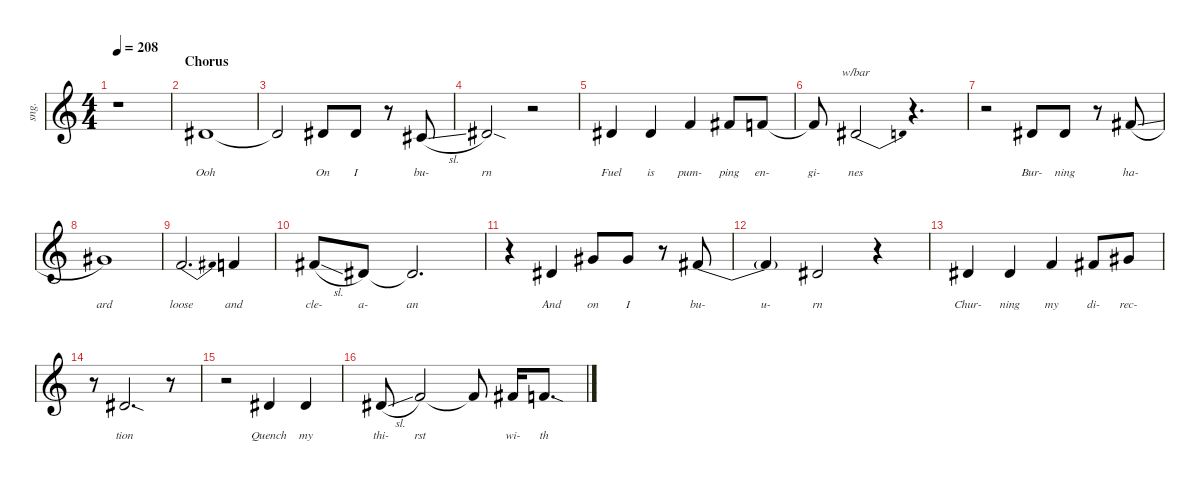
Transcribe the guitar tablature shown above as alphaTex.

\defaultSystemsLayout 4
\hideDynamics
\bracketExtendMode nobrackets
\otherSystemsTrackNameOrientation horizontal
\track ("Vocals" "sng.") {multiBarRest instrument voiceoohs}
\staff {score}
\tuning (Eb4 Bb3 Gb3 Db3 Ab2 Eb2)
\ts (4 4)
\tempo 208
\clef g2
\ks c
r.1{dy mf beam Down} |
\section ("" "Chorus")
5.2{acc #}.1{lyrics (0 "Ooh") lyrics (1 "") lyrics (2 "") lyrics (3 "") lyrics (4 "") beam Up} |
5.2{t acc #}.2{beam Up} 5.2{acc #}.8{lyrics (0 "On") lyrics (1 "") lyrics (2 "") lyrics (3 "") lyrics (4 "") beam Up} 5.2{acc #}.8{lyrics (0 "I") lyrics (1 "") lyrics (2 "") lyrics (3 "") lyrics (4 "") beam Up} r.8{beam Up} 3.2{sl acc #}.8{lyrics (0 "bu-") lyrics (1 "") lyrics (2 "") lyrics (3 "") lyrics (4 "") beam Up} |
5.2{sod acc #}.2{lyrics (0 "rn") lyrics (1 "") lyrics (2 "") lyrics (3 "") lyrics (4 "") beam Up} r.2{beam Up} |
5.2{acc #}.4{lyrics (0 "Fuel") lyrics (1 "") lyrics (2 "") lyrics (3 "") lyrics (4 "") beam Up} 5.2{acc #}.4{lyrics (0 "is") lyrics (1 "") lyrics (2 "") lyrics (3 "") lyrics (4 "") beam Up} 7.2.4{lyrics (0 "pum-") lyrics (1 "") lyrics (2 "") lyrics (3 "") lyrics (4 "") beam Up} 8.2{acc #}.8{lyrics (0 "ping") lyrics (1 "") lyrics (2 "") lyrics (3 "") lyrics (4 "") beam Up} 7.2.8{lyrics (0 "en-") lyrics (1 "") lyrics (2 "") lyrics (3 "") lyrics (4 "") beam Up} |
7.2{t}.8{lyrics (0 "gi-") lyrics (1 "") lyrics (2 "") lyrics (3 "") lyrics (4 "") beam Up} 5.2{acc #}.2{tbe (dive default 29.4 0 59.4 -2) lyrics (0 "nes") lyrics (1 "") lyrics (2 "") lyrics (3 "") lyrics (4 "") beam Up} r.4{d beam Up} |
r.2{beam Down} 5.2{acc #}.8{lyrics (0 "Bur-") lyrics (1 "") lyrics (2 "") lyrics (3 "") lyrics (4 "") beam Up} 5.2{acc #}.8{lyrics (0 "ning") lyrics (1 "") lyrics (2 "") lyrics (3 "") lyrics (4 "") beam Up} r.8{beam Up} 8.2{sl acc #}.8{lyrics (0 "ha-") lyrics (1 "") lyrics (2 "") lyrics (3 "") lyrics (4 "") beam Up} |
10.2{acc #}.1{lyrics (0 "ard") lyrics (1 "") lyrics (2 "") lyrics (3 "") lyrics (4 "") beam Up} |
7.2{be (bend 11.4 0 20.4 2)}.2{d lyrics (0 "loose") lyrics (1 "") lyrics (2 "") lyrics (3 "") lyrics (4 "") beam Up} 7.2.4{lyrics (0 "and") lyrics (1 "") lyrics (2 "") lyrics (3 "") lyrics (4 "") beam Up} |
8.2{sl acc #}.8{lyrics (0 "cle-") lyrics (1 "") lyrics (2 "") lyrics (3 "") lyrics (4 "") beam Up} 5.2{acc #}.8{lyrics (0 "a-") lyrics (1 "") lyrics (2 "") lyrics (3 "") lyrics (4 "") beam Up} 5.2{t acc #}.2{d lyrics (0 "an") lyrics (1 "") lyrics (2 "") lyrics (3 "") lyrics (4 "") beam Up} |
r.4{beam Down} 5.2{acc #}.4{lyrics (0 "And") lyrics (1 "") lyrics (2 "") lyrics (3 "") lyrics (4 "") beam Up} 5.1{acc #}.8{lyrics (0 "on") lyrics (1 "") lyrics (2 "") lyrics (3 "") lyrics (4 "") beam Up} 5.1{acc #}.8{lyrics (0 "I") lyrics (1 "") lyrics (2 "") lyrics (3 "") lyrics (4 "") beam Up} r.8{beam Up} 3.1{be (bendrelease 13.2 0 19.2 4 27.599999999999998 4 42 0) acc #}.8{lyrics (0 "bu-") lyrics (1 "") lyrics (2 "") lyrics (3 "") lyrics (4 "") beam Up} |
3.1{t acc #}.4{lyrics (0 "u-") lyrics (1 "") lyrics (2 "") lyrics (3 "") lyrics (4 "") beam Up} 5.2{acc #}.2{lyrics (0 "rn") lyrics (1 "") lyrics (2 "") lyrics (3 "") lyrics (4 "") beam Up} r.4{beam Up} |
5.2{acc #}.4{lyrics (0 "Chur-") lyrics (1 "") lyrics (2 "") lyrics (3 "") lyrics (4 "") beam Up} 5.2{acc #}.4{lyrics (0 "ning") lyrics (1 "") lyrics (2 "") lyrics (3 "") lyrics (4 "") beam Up} 7.2.4{lyrics (0 "my") lyrics (1 "") lyrics (2 "") lyrics (3 "") lyrics (4 "") beam Up} 8.2{acc #}.8{lyrics (0 "di-") lyrics (1 "") lyrics (2 "") lyrics (3 "") lyrics (4 "") beam Up} 10.2{acc #}.8{lyrics (0 "rec-") lyrics (1 "") lyrics (2 "") lyrics (3 "") lyrics (4 "") dy f beam Up} |
r.8{beam Down} 5.2{sod acc #}.2{d lyrics (0 "tion") lyrics (1 "") lyrics (2 "") lyrics (3 "") lyrics (4 "") dy mf beam Up} r.8{beam Up} |
r.2{beam Down} 5.2{acc #}.4{lyrics (0 "Quench") lyrics (1 "") lyrics (2 "") lyrics (3 "") lyrics (4 "") beam Up} 5.2{acc #}.4{lyrics (0 "my") lyrics (1 "") lyrics (2 "") lyrics (3 "") lyrics (4 "") beam Up} |
5.2{sl acc #}.8{lyrics (0 "thi-") lyrics (1 "") lyrics (2 "") lyrics (3 "") lyrics (4 "") beam Up} 7.2.2{lyrics (0 "rst") lyrics (1 "") lyrics (2 "") lyrics (3 "") lyrics (4 "") beam Up} 7.2{t}.8{beam Up} 8.2{acc #}.16{lyrics (0 "wi-") lyrics (1 "") lyrics (2 "") lyrics (3 "") lyrics (4 "") beam Up} 7.2{sod}.8{d lyrics (0 "th") lyrics (1 "") lyrics (2 "") lyrics (3 "") lyrics (4 "") beam Up}
